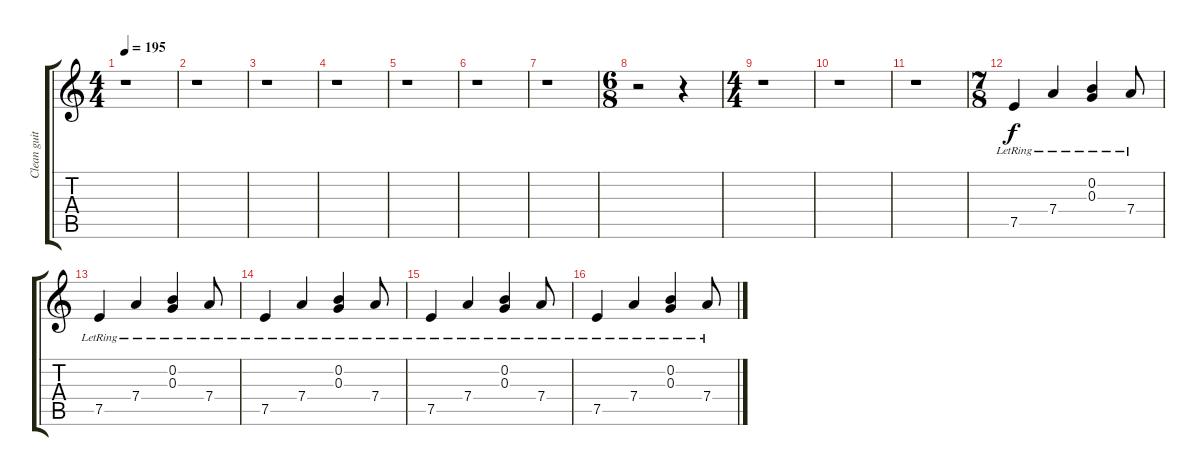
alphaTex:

\track ("Clean guitar" "Clean guit") {instrument acousticguitarsteel}
\staff {score tabs}
\tuning (E4 B3 G3 D3 A2 E2) {hide}
\ts (4 4)
\tempo 195
\clef g2
\ks c
r.1{dy f} |
r.1 |
r.1 |
r.1 |
r.1 |
r.1 |
r.1 |
\ts (6 8)
r.2 r.4 |
\ts (4 4)
r.1 |
r.1 |
r.1{volume 4} |
\ts (7 8)
7.5{lr}.4{volume 14} 7.4{lr}.4 (0.2{lr} 0.3{lr}).4 7.4{lr}.8 |
7.5{lr}.4 7.4{lr}.4 (0.2{lr} 0.3{lr}).4 7.4{lr}.8 |
7.5{lr}.4 7.4{lr}.4 (0.2{lr} 0.3{lr}).4 7.4{lr}.8 |
7.5{lr}.4 7.4{lr}.4 (0.2{lr} 0.3{lr}).4 7.4{lr}.8 |
7.5{lr}.4 7.4{lr}.4 (0.2{lr} 0.3{lr}).4 7.4{lr}.8
